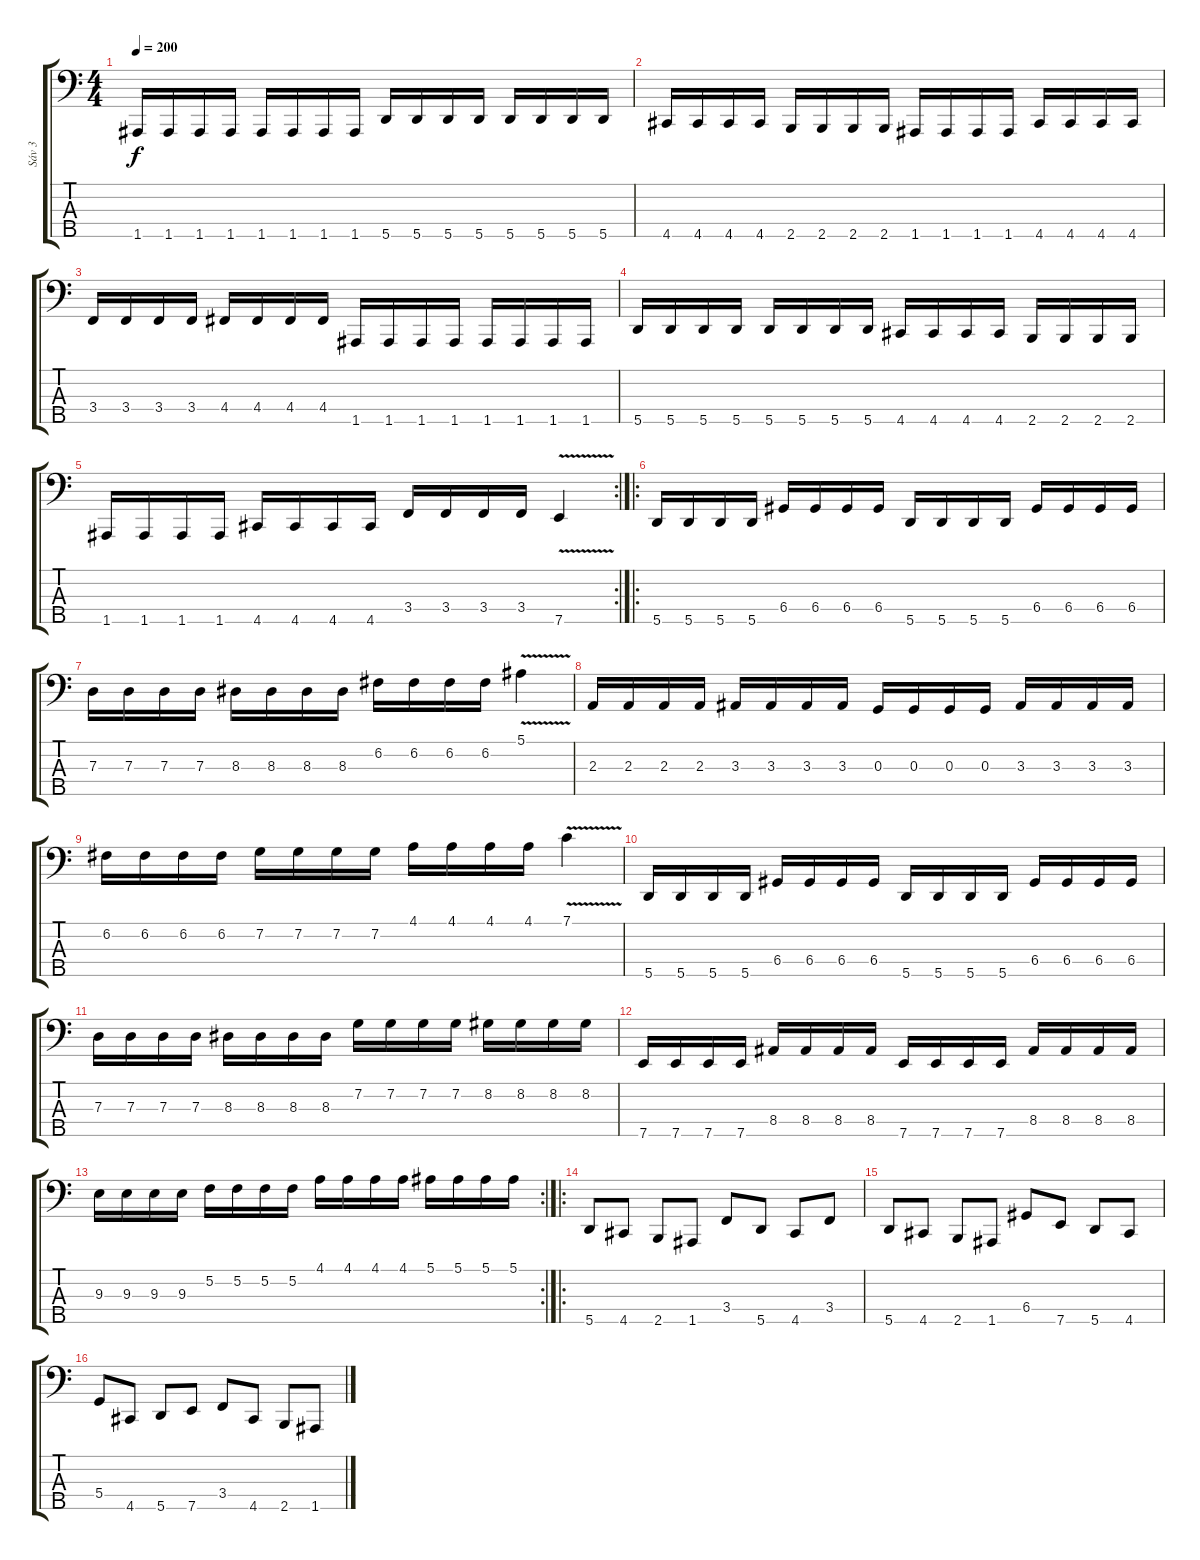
\track ("Sáv 3" "Sáv 3") {instrument electricbasspick}
\staff {score tabs}
\tuning (F2 C2 G1 D1 A0) {hide}
\ts (4 4)
\tempo 200
\clef f4
\ks c
1.5.16{dy f} 1.5.16 1.5.16 1.5.16 1.5.16 1.5.16 1.5.16 1.5.16 5.5.16 5.5.16 5.5.16 5.5.16 5.5.16 5.5.16 5.5.16 5.5.16 |
4.5.16 4.5.16 4.5.16 4.5.16 2.5.16 2.5.16 2.5.16 2.5.16 1.5.16 1.5.16 1.5.16 1.5.16 4.5.16 4.5.16 4.5.16 4.5.16 |
3.4.16 3.4.16 3.4.16 3.4.16 4.4.16 4.4.16 4.4.16 4.4.16 1.5.16 1.5.16 1.5.16 1.5.16 1.5.16 1.5.16 1.5.16 1.5.16 |
5.5.16 5.5.16 5.5.16 5.5.16 5.5.16 5.5.16 5.5.16 5.5.16 4.5.16 4.5.16 4.5.16 4.5.16 2.5.16 2.5.16 2.5.16 2.5.16 |
\rc 2
1.5.16 1.5.16 1.5.16 1.5.16 4.5.16 4.5.16 4.5.16 4.5.16 3.4.16 3.4.16 3.4.16 3.4.16 7.5{v}.4 |
\ro
5.5.16 5.5.16 5.5.16 5.5.16 6.4.16 6.4.16 6.4.16 6.4.16 5.5.16 5.5.16 5.5.16 5.5.16 6.4.16 6.4.16 6.4.16 6.4.16 |
7.3.16 7.3.16 7.3.16 7.3.16 8.3.16 8.3.16 8.3.16 8.3.16 6.2.16 6.2.16 6.2.16 6.2.16 5.1{v}.4 |
2.3.16 2.3.16 2.3.16 2.3.16 3.3.16 3.3.16 3.3.16 3.3.16 0.3.16 0.3.16 0.3.16 0.3.16 3.3.16 3.3.16 3.3.16 3.3.16 |
6.2.16 6.2.16 6.2.16 6.2.16 7.2.16 7.2.16 7.2.16 7.2.16 4.1.16 4.1.16 4.1.16 4.1.16 7.1{v}.4 |
5.5.16 5.5.16 5.5.16 5.5.16 6.4.16 6.4.16 6.4.16 6.4.16 5.5.16 5.5.16 5.5.16 5.5.16 6.4.16 6.4.16 6.4.16 6.4.16 |
7.3.16 7.3.16 7.3.16 7.3.16 8.3.16 8.3.16 8.3.16 8.3.16 7.2.16 7.2.16 7.2.16 7.2.16 8.2.16 8.2.16 8.2.16 8.2.16 |
7.5.16 7.5.16 7.5.16 7.5.16 8.4.16 8.4.16 8.4.16 8.4.16 7.5.16 7.5.16 7.5.16 7.5.16 8.4.16 8.4.16 8.4.16 8.4.16 |
\rc 2
9.3.16 9.3.16 9.3.16 9.3.16 5.2.16 5.2.16 5.2.16 5.2.16 4.1.16 4.1.16 4.1.16 4.1.16 5.1.16 5.1.16 5.1.16 5.1.16 |
\ro
5.5.8 4.5.8 2.5.8 1.5.8 3.4.8 5.5.8 4.5.8 3.4.8 |
5.5.8 4.5.8 2.5.8 1.5.8 6.4.8 7.5.8 5.5.8 4.5.8 |
5.4.8 4.5.8 5.5.8 7.5.8 3.4.8 4.5.8 2.5.8 1.5.8
